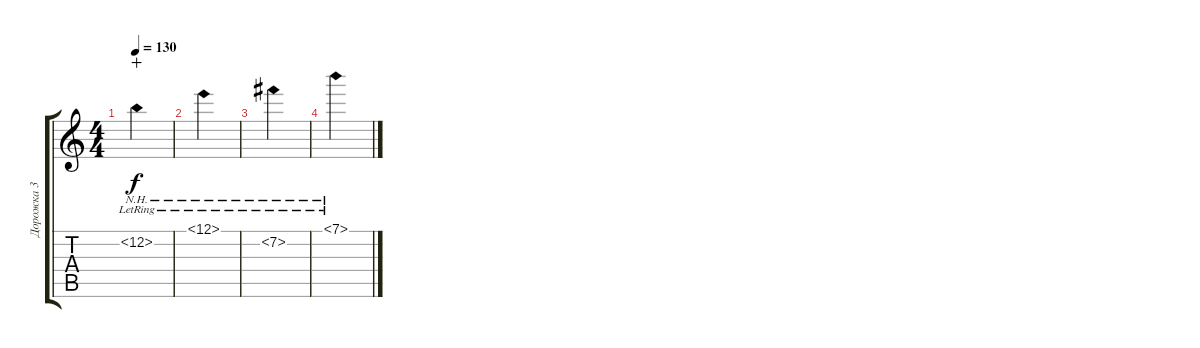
\track ("Дорожка 3" "Дорожка 3") {instrument electricguitarclean}
\staff {score tabs}
\tuning (E4 B3 G3 D3 A2 E2) {hide}
\ts (4 4)
\tempo 130
\clef g2
\ks c
12.2{nh lr}.4{dy f wahc} |
12.1{nh lr}.4 |
7.2{nh lr}.4 |
7.1{nh lr}.4
